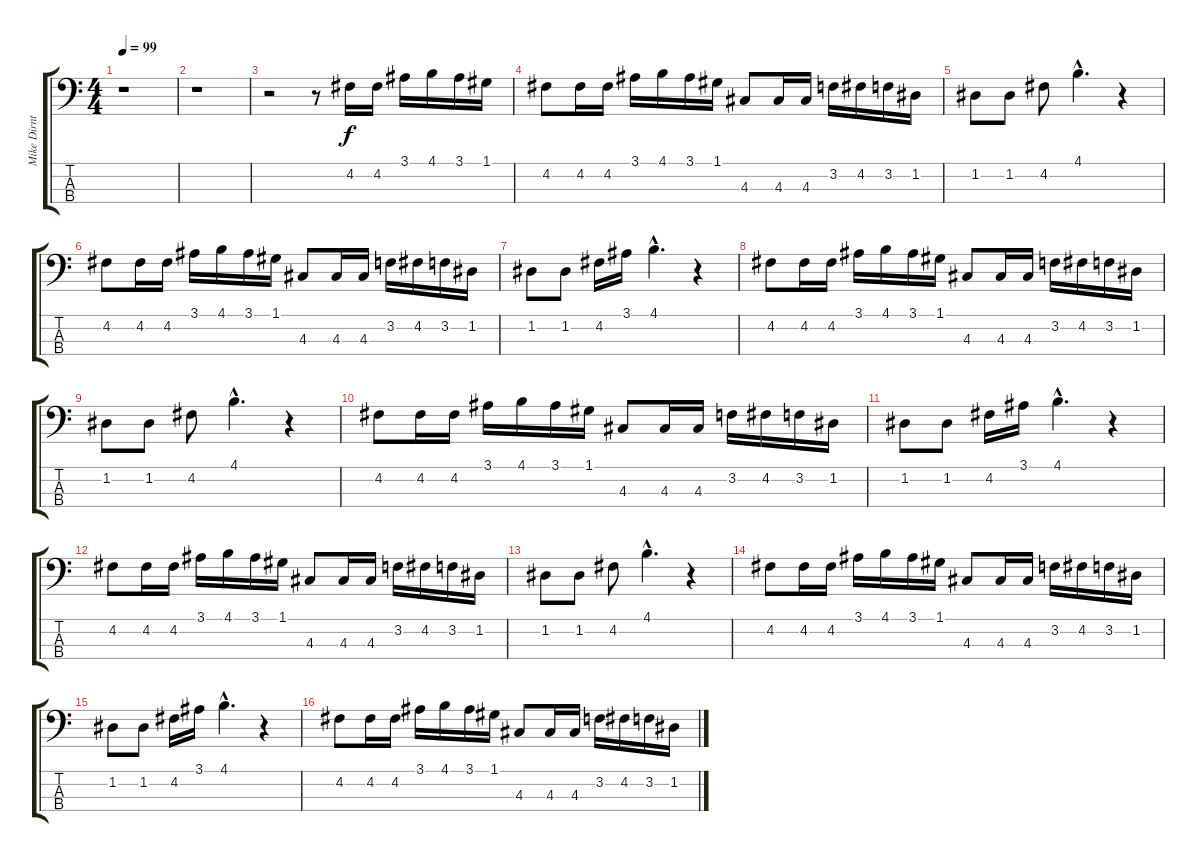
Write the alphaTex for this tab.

\track ("Mike Dirnt" "Mike Dirnt") {instrument electricbasspick}
\staff {score tabs}
\tuning (G2 D2 A1 E1) {hide}
\ts (4 4)
\tempo 99
\clef f4
\ks c
r.1{dy f instrument electricbasspick} |
r.1 |
r.2 r.8 4.2.16 4.2.16 3.1.16 4.1.16 3.1.16 1.1.16 |
4.2.8 4.2.16 4.2.16 3.1.16 4.1.16 3.1.16 1.1.16 4.3.8 4.3.16 4.3.16 3.2.16 4.2.16 3.2.16 1.2.16 |
1.2.8 1.2.8 4.2.8 4.1{hac}.4{d} r.4 |
4.2.8 4.2.16 4.2.16 3.1.16 4.1.16 3.1.16 1.1.16 4.3.8 4.3.16 4.3.16 3.2.16 4.2.16 3.2.16 1.2.16 |
1.2.8 1.2.8 4.2.16 3.1.16 4.1{hac}.4{d} r.4 |
4.2.8 4.2.16 4.2.16 3.1.16 4.1.16 3.1.16 1.1.16 4.3.8 4.3.16 4.3.16 3.2.16 4.2.16 3.2.16 1.2.16 |
1.2.8 1.2.8 4.2.8 4.1{hac}.4{d} r.4 |
4.2.8 4.2.16 4.2.16 3.1.16 4.1.16 3.1.16 1.1.16 4.3.8 4.3.16 4.3.16 3.2.16 4.2.16 3.2.16 1.2.16 |
1.2.8 1.2.8 4.2.16 3.1.16 4.1{hac}.4{d} r.4 |
4.2.8 4.2.16 4.2.16 3.1.16 4.1.16 3.1.16 1.1.16 4.3.8 4.3.16 4.3.16 3.2.16 4.2.16 3.2.16 1.2.16 |
1.2.8 1.2.8 4.2.8 4.1{hac}.4{d} r.4 |
4.2.8 4.2.16 4.2.16 3.1.16 4.1.16 3.1.16 1.1.16 4.3.8 4.3.16 4.3.16 3.2.16 4.2.16 3.2.16 1.2.16 |
1.2.8 1.2.8 4.2.16 3.1.16 4.1{hac}.4{d} r.4 |
4.2.8 4.2.16 4.2.16 3.1.16 4.1.16 3.1.16 1.1.16 4.3.8 4.3.16 4.3.16 3.2.16 4.2.16 3.2.16 1.2.16
